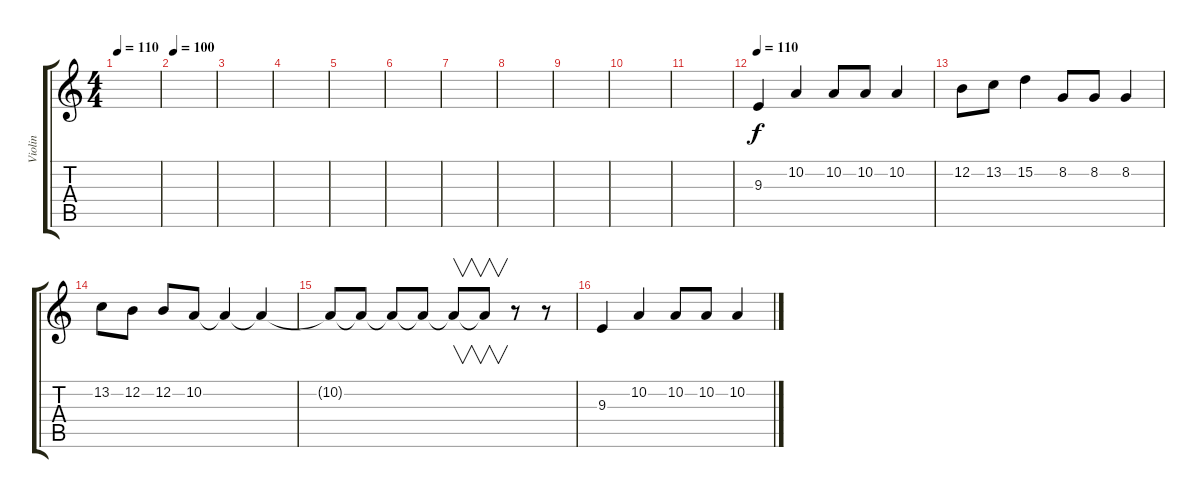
\track ("Violin" "Violin") {instrument violin}
\staff {score tabs}
\tuning (E4 B3 G3 D3 A2 E2) {hide}
\ts (4 4)
\tempo 110
\clef g2
\ks c
|
\tempo 100
|
|
|
|
|
|
|
|
|
|
\tempo 110
9.3.4 10.2.4 10.2.8 10.2.8 10.2.4 |
12.2.8 13.2.8 15.2.4 8.2.8 8.2.8 8.2.4 |
13.2.8 12.2.8 12.2.8 10.2.8 10.2{t}.4 10.2{t}.4 |
10.2{t}.8 10.2{t}.8 10.2{t}.8 10.2{t}.8 10.2{t}.8{v} 10.2{t}.8{v} r.8 r.8 |
9.3.4 10.2.4 10.2.8 10.2.8 10.2.4
